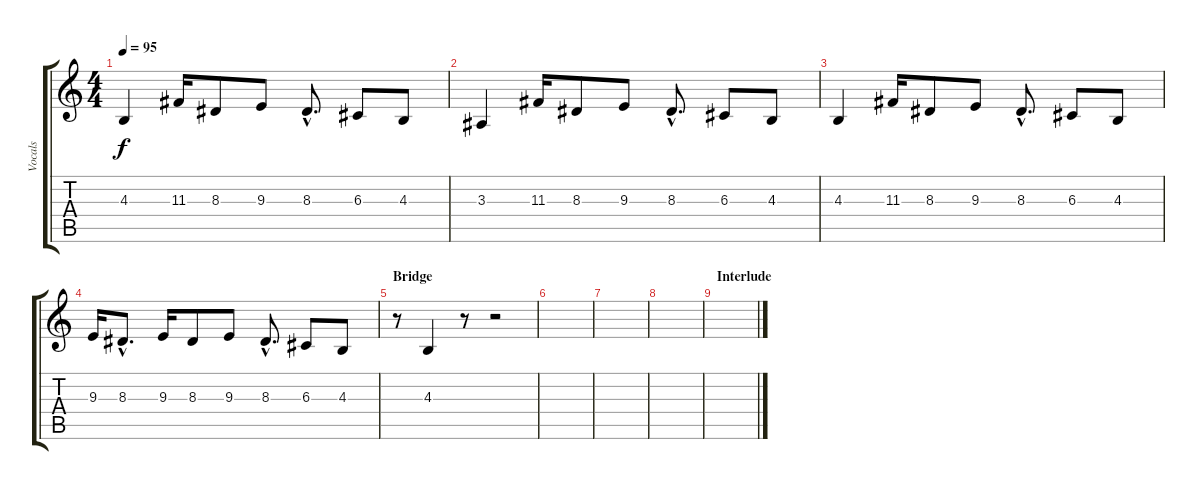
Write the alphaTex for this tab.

\track ("Vocals" "Vocals") {instrument flute}
\staff {score tabs}
\tuning (E4 B3 G3 D3 A2 E2) {hide}
\ts (4 4)
\tempo 95
\clef g2
\ks c
4.3.4{dy f} 11.3.16 8.3.8 9.3.8 8.3{hac}.8{d} 6.3.8 4.3.8 |
3.3.4 11.3.16 8.3.8 9.3.8 8.3{hac}.8{d} 6.3.8 4.3.8 |
4.3.4 11.3.16 8.3.8 9.3.8 8.3{hac}.8{d} 6.3.8 4.3.8 |
9.3.16 8.3{hac}.8{d} 9.3.16 8.3.8 9.3.8 8.3{hac}.8{d} 6.3.8 4.3.8 |
\section ("" "Bridge")
r.8 4.3.4 r.8 r.2 |
|
|
|
\section ("" "Interlude")
